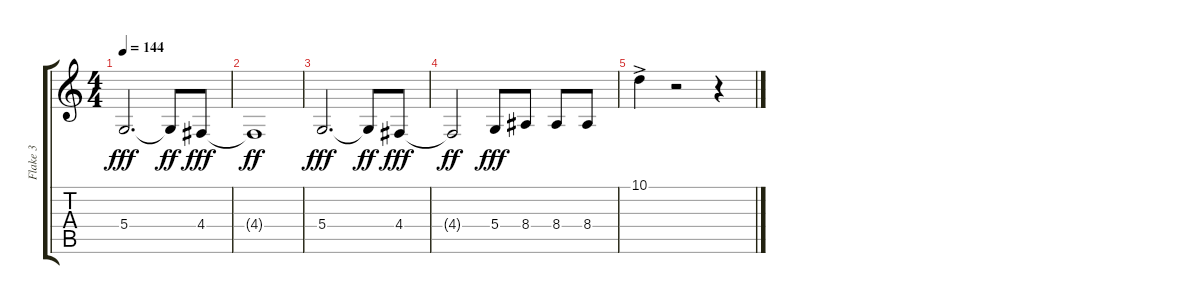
\track ("Flake 3" "Flake 3") {instrument pad4choir}
\staff {score tabs}
\tuning (E4 B3 G3 D3 A2 E2) {hide}
\ts (4 4)
\tempo 144
\clef g2
\ks c
5.4.2{d dy fff} 5.4{t}.8{dy ff} 4.4.8{dy fff} |
4.4{t}.1{dy ff} |
5.4.2{d dy fff} 5.4{t}.8{dy ff} 4.4.8{dy fff} |
4.4{t}.2{dy ff} 5.4.8{dy fff} 8.4.8 8.4.8 8.4.8 |
10.1{ac}.4{instrument trombone} r.2 r.4
